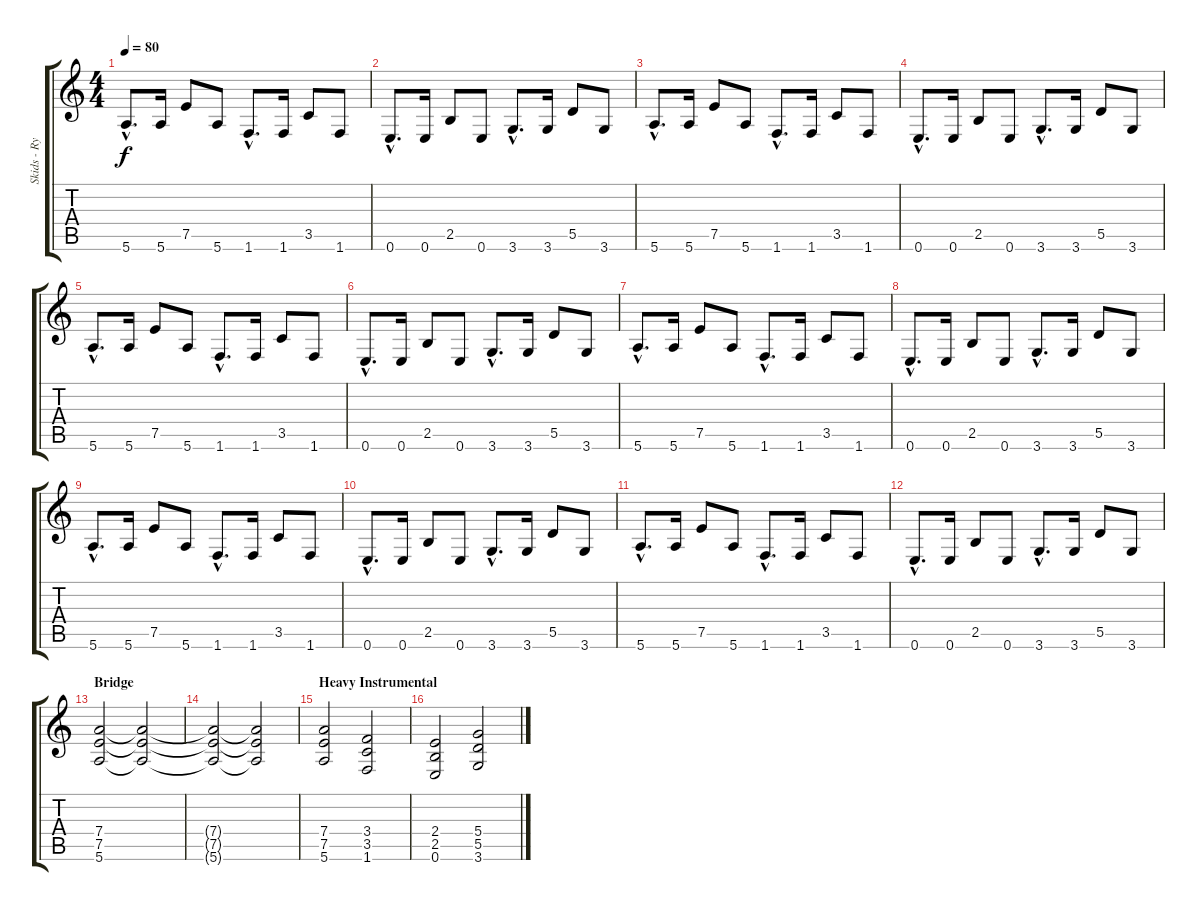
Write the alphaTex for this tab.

\track ("Skids - Rythmn Guitar" "Skids - Ry") {instrument acousticguitarsteel}
\staff {score tabs}
\tuning (E4 B3 G3 D3 A2 E2) {hide}
\ts (4 4)
\tempo 80
\clef g2
\ks c
5.6{hac}.8{d dy f} 5.6.16 7.5.8 5.6.8 1.6{hac}.8{d} 1.6.16 3.5.8 1.6.8 |
0.6{hac}.8{d} 0.6.16 2.5.8 0.6.8 3.6{hac}.8{d} 3.6.16 5.5.8 3.6.8 |
5.6{hac}.8{d} 5.6.16 7.5.8 5.6.8 1.6{hac}.8{d} 1.6.16 3.5.8 1.6.8 |
0.6{hac}.8{d} 0.6.16 2.5.8 0.6.8 3.6{hac}.8{d} 3.6.16 5.5.8 3.6.8 |
5.6{hac}.8{d} 5.6.16 7.5.8 5.6.8 1.6{hac}.8{d} 1.6.16 3.5.8 1.6.8 |
0.6{hac}.8{d} 0.6.16 2.5.8 0.6.8 3.6{hac}.8{d} 3.6.16 5.5.8 3.6.8 |
5.6{hac}.8{d} 5.6.16 7.5.8 5.6.8 1.6{hac}.8{d} 1.6.16 3.5.8 1.6.8 |
0.6{hac}.8{d} 0.6.16 2.5.8 0.6.8 3.6{hac}.8{d} 3.6.16 5.5.8 3.6.8 |
5.6{hac}.8{d} 5.6.16 7.5.8 5.6.8 1.6{hac}.8{d} 1.6.16 3.5.8 1.6.8 |
0.6{hac}.8{d} 0.6.16 2.5.8 0.6.8 3.6{hac}.8{d} 3.6.16 5.5.8 3.6.8 |
5.6{hac}.8{d} 5.6.16 7.5.8 5.6.8 1.6{hac}.8{d} 1.6.16 3.5.8 1.6.8 |
0.6{hac}.8{d} 0.6.16 2.5.8 0.6.8 3.6{hac}.8{d} 3.6.16 5.5.8 3.6.8 |
\section ("" "Bridge")
(7.4 7.5 5.6).2 (7.4{t} 7.5{t} 5.6{t}).2 |
(7.4{t} 7.5{t} 5.6{t}).2 (7.4{t} 7.5{t} 5.6{t}).2 |
\section ("" "Heavy Instrumental")
(7.4 7.5 5.6).2{instrument distortionguitar} (3.4 3.5 1.6).2 |
(2.4 2.5 0.6).2 (5.4 5.5 3.6).2
